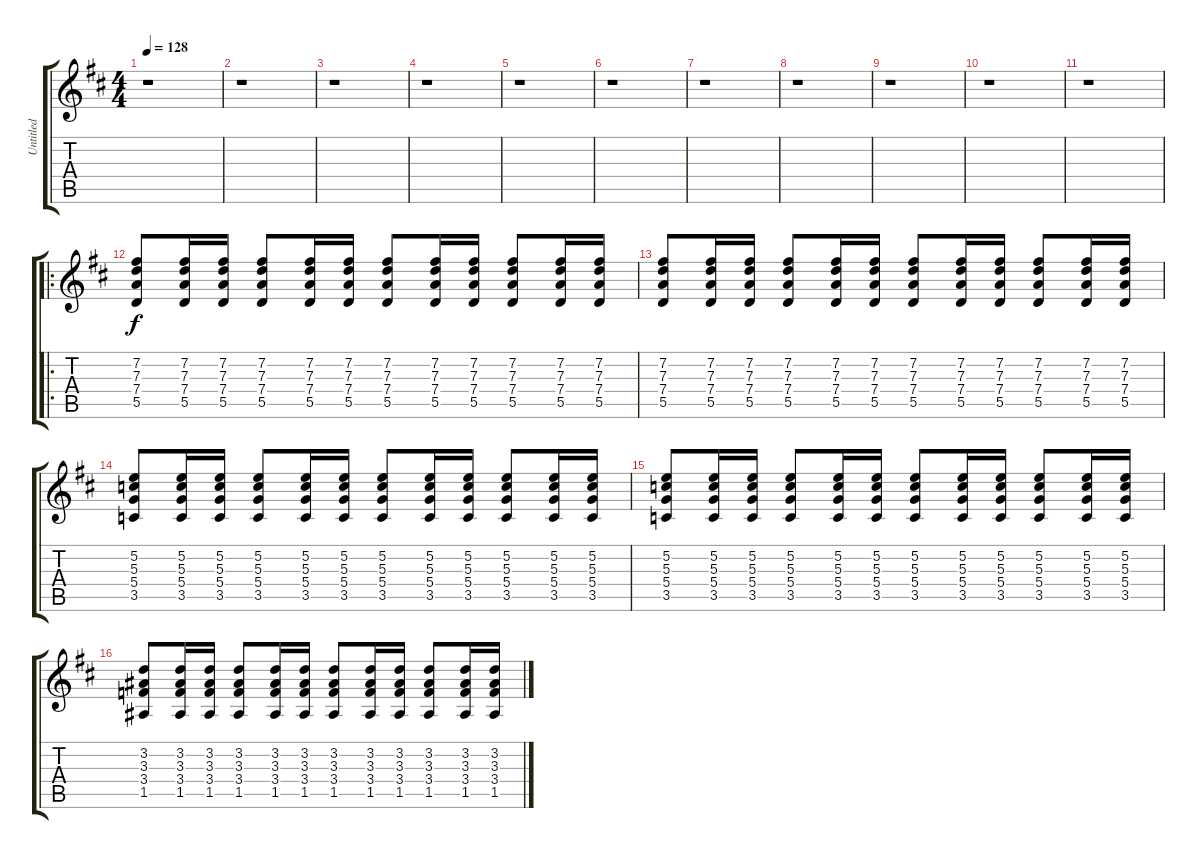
\track ("Untitled" "Untitled") {instrument overdrivenguitar}
\staff {score tabs}
\tuning (E4 B3 G3 D3 A2 E2) {hide}
\ts (4 4)
\tempo 128
\clef g2
\ks d
r.1{dy f} |
r.1 |
r.1 |
r.1 |
r.1 |
r.1 |
r.1 |
r.1 |
r.1 |
r.1 |
r.1 |
\ro
(7.2 7.3 7.4 5.5).8 (7.2 7.3 7.4 5.5).16 (7.2 7.3 7.4 5.5).16 (7.2 7.3 7.4 5.5).8 (7.2 7.3 7.4 5.5).16 (7.2 7.3 7.4 5.5).16 (7.2 7.3 7.4 5.5).8 (7.2 7.3 7.4 5.5).16 (7.2 7.3 7.4 5.5).16 (7.2 7.3 7.4 5.5).8 (7.2 7.3 7.4 5.5).16 (7.2 7.3 7.4 5.5).16 |
(7.2 7.3 7.4 5.5).8 (7.2 7.3 7.4 5.5).16 (7.2 7.3 7.4 5.5).16 (7.2 7.3 7.4 5.5).8 (7.2 7.3 7.4 5.5).16 (7.2 7.3 7.4 5.5).16 (7.2 7.3 7.4 5.5).8 (7.2 7.3 7.4 5.5).16 (7.2 7.3 7.4 5.5).16 (7.2 7.3 7.4 5.5).8 (7.2 7.3 7.4 5.5).16 (7.2 7.3 7.4 5.5).16 |
(5.2 5.3 5.4 3.5).8 (5.2 5.3 5.4 3.5).16 (5.2 5.3 5.4 3.5).16 (5.2 5.3 5.4 3.5).8 (5.2 5.3 5.4 3.5).16 (5.2 5.3 5.4 3.5).16 (5.2 5.3 5.4 3.5).8 (5.2 5.3 5.4 3.5).16 (5.2 5.3 5.4 3.5).16 (5.2 5.3 5.4 3.5).8 (5.2 5.3 5.4 3.5).16 (5.2 5.3 5.4 3.5).16 |
(5.2 5.3 5.4 3.5).8 (5.2 5.3 5.4 3.5).16 (5.2 5.3 5.4 3.5).16 (5.2 5.3 5.4 3.5).8 (5.2 5.3 5.4 3.5).16 (5.2 5.3 5.4 3.5).16 (5.2 5.3 5.4 3.5).8 (5.2 5.3 5.4 3.5).16 (5.2 5.3 5.4 3.5).16 (5.2 5.3 5.4 3.5).8 (5.2 5.3 5.4 3.5).16 (5.2 5.3 5.4 3.5).16 |
(3.2 3.3 3.4 1.5).8 (3.2 3.3 3.4 1.5).16 (3.2 3.3 3.4 1.5).16 (3.2 3.3 3.4 1.5).8 (3.2 3.3 3.4 1.5).16 (3.2 3.3 3.4 1.5).16 (3.2 3.3 3.4 1.5).8 (3.2 3.3 3.4 1.5).16 (3.2 3.3 3.4 1.5).16 (3.2 3.3 3.4 1.5).8 (3.2 3.3 3.4 1.5).16 (3.2 3.3 3.4 1.5).16
